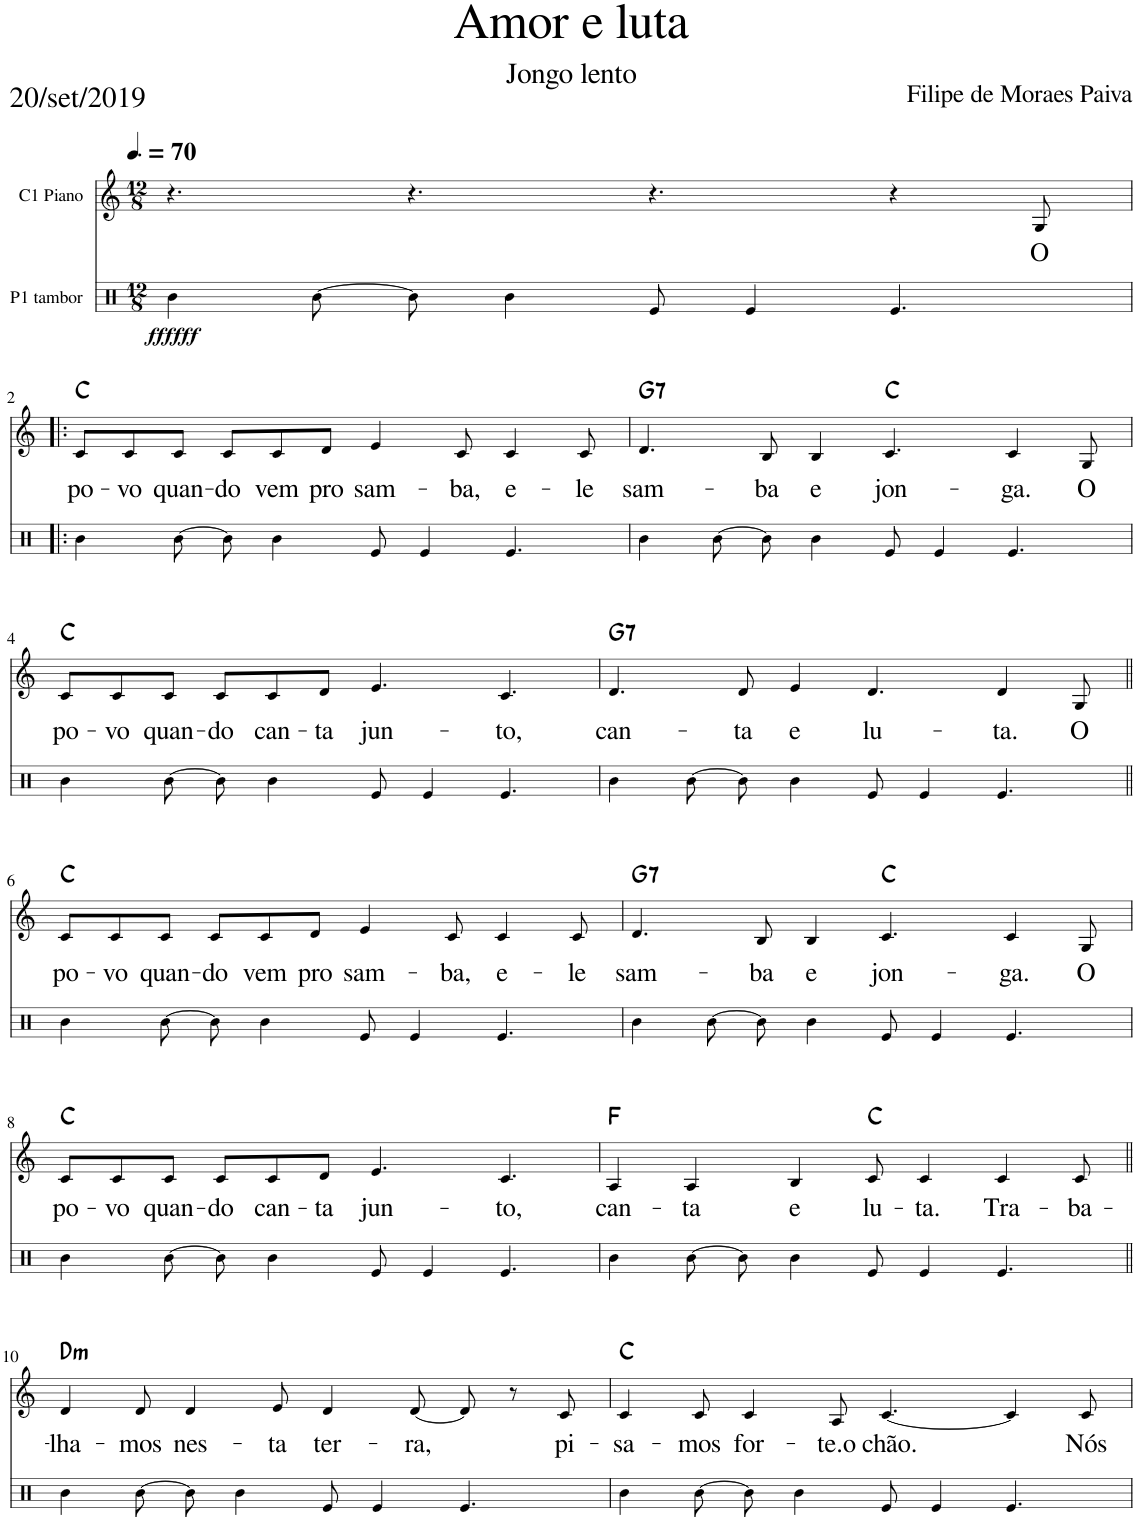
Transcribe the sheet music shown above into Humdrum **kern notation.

**kern	**dynam	**kern	**text	**harte
*part2	*part2	*part1	*part1	*part1
*staff2	*staff2	*staff1	*staff1	*
*I"P1 tambor	*	*I"C1 Piano	*	*
*	*	*I'Pno	*	*
*stria5	*	*stria5	*	*
*clefX	*	*clefG2	*	*
*k[]	*	*k[]	*	*
*M12/8	*	*M12/8	*	*
*MM105	*	*MM105	*	*
=1	=1	=1	=1	=1
!	!LO:DY:b	!	!	!
4R\	ffffff	4.r	.	.
[8R\	.	.	.	.
8R\]	.	4.r	.	.
4R\	.	.	.	.
8Re/	.	4.r	.	.
4Re/	.	.	.	.
4.Re/	.	4r	.	.
!	!	!	!LO:LY:b	!
.	.	8G/	O	.
!!LO:LB:g=z
=2!|:	=2!|:	=2!|:	=2!|:	=2!|:
!	!	!	!LO:LY:b	!
4R\	.	8c/L	po-	C:maj
!	!	!	!LO:LY:b	!
.	.	8c/	-vo	.
!	!	!	!LO:LY:b	!
[8R\	.	8c/J	quan-	.
!	!	!	!LO:LY:b	!
8R\]	.	8c/L	-do	.
!	!	!	!LO:LY:b	!
4R\	.	8c/	vem	.
!	!	!	!LO:LY:b	!
.	.	8d/J	pro	.
!	!	!	!LO:LY:b	!
8Re/	.	4e/	sam-	.
4Re/	.	.	.	.
!	!	!	!LO:LY:b	!
.	.	8c/	-ba,	.
!	!	!	!LO:LY:b	!
4.Re/	.	4c/	e-	.
!	!	!	!LO:LY:b	!
.	.	8c/	-le	.
=3	=3	=3	=3	=3
!	!	!	!LO:LY:b	!LO:H:kt=7
4R\	.	4.d/	sam-	G:7
[8R\	.	.	.	.
!	!	!	!LO:LY:b	!
8R\]	.	8B/	-ba	.
!	!	!	!LO:LY:b	!
4R\	.	4B/	e	.
!	!	!	!LO:LY:b	!
8Re/	.	4.c/	jon-	C:maj
4Re/	.	.	.	.
!	!	!	!LO:LY:b	!
4.Re/	.	4c/	-ga.	.
!	!	!	!LO:LY:b	!
.	.	8G/	O	.
!!LO:LB:g=z
=4	=4	=4	=4	=4
!	!	!	!LO:LY:b	!
4R\	.	8c/L	po-	C:maj
!	!	!	!LO:LY:b	!
.	.	8c/	-vo	.
!	!	!	!LO:LY:b	!
[8R\	.	8c/J	quan-	.
!	!	!	!LO:LY:b	!
8R\]	.	8c/L	-do	.
!	!	!	!LO:LY:b	!
4R\	.	8c/	can-	.
!	!	!	!LO:LY:b	!
.	.	8d/J	-ta	.
!	!	!	!LO:LY:b	!
8Re/	.	4.e/	jun-	.
4Re/	.	.	.	.
!	!	!	!LO:LY:b	!
4.Re/	.	4.c/	to,	.
=5	=5	=5	=5	=5
!	!	!	!LO:LY:b	!LO:H:kt=7
4R\	.	4.d/	can-	G:7
[8R\	.	.	.	.
!	!	!	!LO:LY:b	!
8R\]	.	8d/	-ta	.
!	!	!	!LO:LY:b	!
4R\	.	4e/	e	.
!	!	!	!LO:LY:b	!
8Re/	.	4.d/	lu-	.
4Re/	.	.	.	.
!	!	!	!LO:LY:b	!
4.Re/	.	4d/	-ta.	.
!	!	!	!LO:LY:b	!
.	.	8G/	O	.
!!LO:LB:g=z
=6||	=6||	=6||	=6||	=6||
!	!	!	!LO:LY:b	!
4R\	.	8c/L	po-	C:maj
!	!	!	!LO:LY:b	!
.	.	8c/	-vo	.
!	!	!	!LO:LY:b	!
[8R\	.	8c/J	quan-	.
!	!	!	!LO:LY:b	!
8R\]	.	8c/L	-do	.
!	!	!	!LO:LY:b	!
4R\	.	8c/	vem	.
!	!	!	!LO:LY:b	!
.	.	8d/J	pro	.
!	!	!	!LO:LY:b	!
8Re/	.	4e/	sam-	.
4Re/	.	.	.	.
!	!	!	!LO:LY:b	!
.	.	8c/	-ba,	.
!	!	!	!LO:LY:b	!
4.Re/	.	4c/	e-	.
!	!	!	!LO:LY:b	!
.	.	8c/	-le	.
=7	=7	=7	=7	=7
!	!	!	!LO:LY:b	!LO:H:kt=7
4R\	.	4.d/	sam-	G:7
[8R\	.	.	.	.
!	!	!	!LO:LY:b	!
8R\]	.	8B/	-ba	.
!	!	!	!LO:LY:b	!
4R\	.	4B/	e	.
!	!	!	!LO:LY:b	!
8Re/	.	4.c/	jon-	C:maj
4Re/	.	.	.	.
!	!	!	!LO:LY:b	!
4.Re/	.	4c/	-ga.	.
!	!	!	!LO:LY:b	!
.	.	8G/	O	.
!!LO:LB:g=z
=8	=8	=8	=8	=8
!	!	!	!LO:LY:b	!
4R\	.	8c/L	po-	C:maj
!	!	!	!LO:LY:b	!
.	.	8c/	-vo	.
!	!	!	!LO:LY:b	!
[8R\	.	8c/J	quan-	.
!	!	!	!LO:LY:b	!
8R\]	.	8c/L	-do	.
!	!	!	!LO:LY:b	!
4R\	.	8c/	can-	.
!	!	!	!LO:LY:b	!
.	.	8d/J	-ta	.
!	!	!	!LO:LY:b	!
8Re/	.	4.e/	jun-	.
4Re/	.	.	.	.
!	!	!	!LO:LY:b	!
4.Re/	.	4.c/	to,	.
=9	=9	=9	=9	=9
!	!	!	!LO:LY:b	!
4R\	.	4A/	can-	F:maj
!	!	!	!LO:LY:b	!
[8R\	.	4A/	-ta	.
8R\]	.	.	.	.
!	!	!	!LO:LY:b	!
4R\	.	4B/	e	.
!	!	!	!LO:LY:b	!
8Re/	.	8c/	lu-	C:maj
!	!	!	!LO:LY:b	!
4Re/	.	4c/	-ta.	.
!	!	!	!LO:LY:b	!
4.Re/	.	4c/	Tra-	.
!	!	!	!LO:LY:b	!
.	.	8c/	-ba-	.
!!LO:LB:g=z
=10||	=10||	=10||	=10||	=10||
!	!	!	!LO:LY:b	!LO:H:kt=m
4R\	.	4d/	-lha-	D:min
!	!	!	!LO:LY:b	!
[8R\	.	8d/	-mos	.
!	!	!	!LO:LY:b	!
8R\]	.	4d/	nes-	.
4R\	.	.	.	.
!	!	!	!LO:LY:b	!
.	.	8e/	-ta	.
!	!	!	!LO:LY:b	!
8Re/	.	4d/	ter-	.
4Re/	.	.	.	.
!	!	!	!LO:LY:b	!
.	.	[8d/	-ra,	.
4.Re/	.	8d/]	.	.
.	.	8r	.	.
!	!	!	!LO:LY:b	!
.	.	8c/	pi-	.
=11	=11	=11	=11	=11
!	!	!	!LO:LY:b	!
4R\	.	4c/	-sa-	C:maj
!	!	!	!LO:LY:b	!
[8R\	.	8c/	mos	.
!	!	!	!LO:LY:b	!
8R\]	.	4c/	for-	.
4R\	.	.	.	.
!	!	!	!LO:LY:b	!
.	.	8A/	-te.o	.
!	!	!	!LO:LY:b	!
8Re/	.	[4.c/	chão.	.
4Re/	.	.	.	.
4.Re/	.	4c/]	.	.
!	!	!	!LO:LY:b	!
.	.	8c/	Nós	.
=	=	=	=	=
*-	*-	*-	*-	*-
